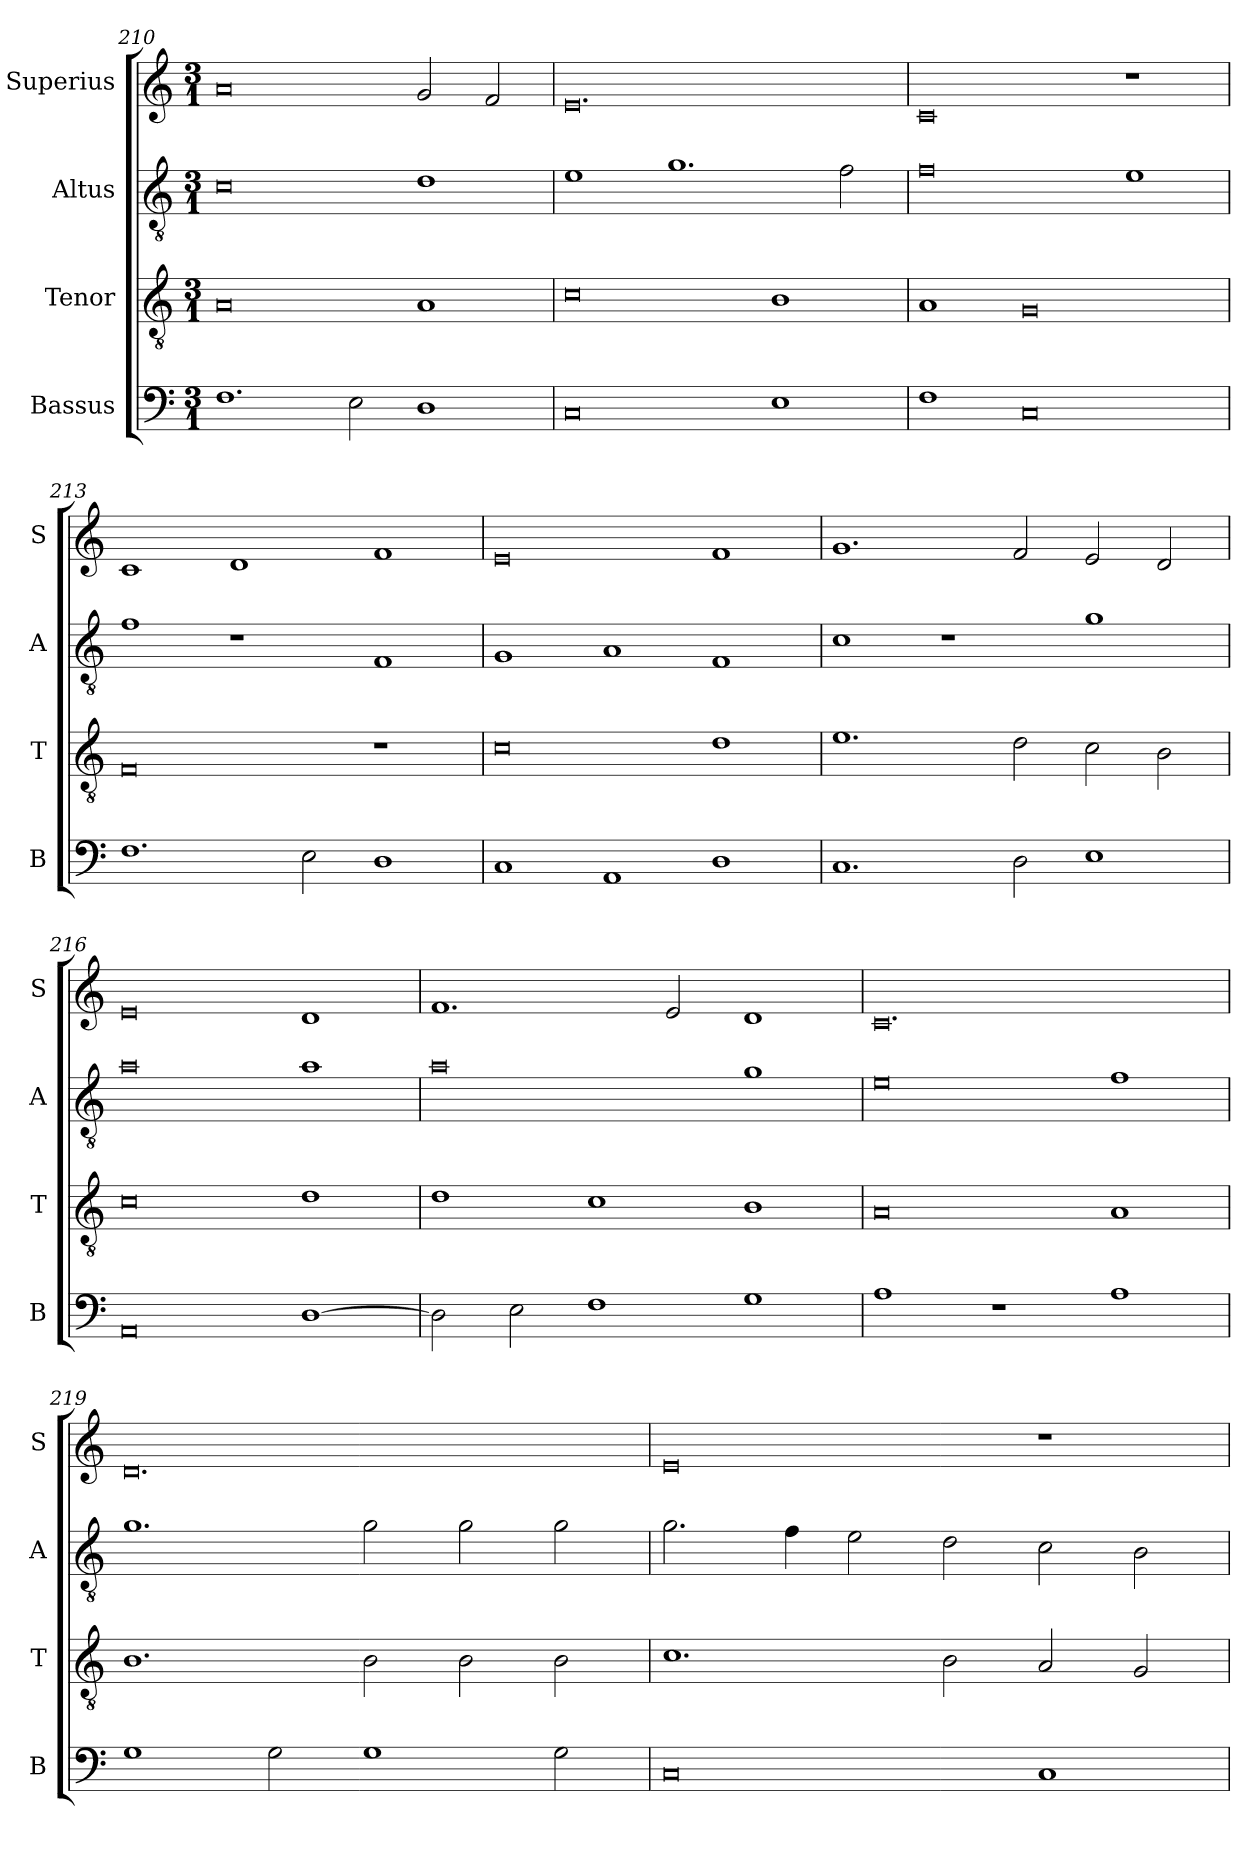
**kern	**kern	**kern	**kern
*part4	*part3	*part2	*part1
*staff4	*staff3	*staff2	*staff1
*I"Bassus	*I"Tenor	*I"Altus	*I"Superius
*I'B	*I'T	*I'A	*I'S
*clefF4	*clefGv2	*clefGv2	*clefG2
*k[]	*k[]	*k[]	*k[]
*M3/1	*M3/1	*M3/1	*M3/1
=210	=210	=210	=210
1.F	0A	0c	0a
2E\	.	.	.
1D	1A	1d	2g/
.	.	.	2f/
=211	=211	=211	=211
0C	0c	1e	0.e
.	.	1.g	.
1E	1B	.	.
.	.	2f\	.
=212	=212	=212	=212
1F	1A	0f	0c
0C	0G	.	.
.	.	1e	1r
=213	=213	=213	=213
1.F	0F	1f	1c
.	.	1r	1d
2E\	.	.	.
1D	1r	1F	1f
=214	=214	=214	=214
1C	0c	1G	0e
1AA	.	1A	.
1D	1d	1F	1f
=215	=215	=215	=215
1.C	1.e	1c	1.g
.	.	1r	.
2D\	2d\	.	2f/
1E	2c\	1g	2e/
.	2B\	.	2d/
=216	=216	=216	=216
0AA	0c	0a	0e
[1D	1d	1a	1d
=217	=217	=217	=217
2D\]	1d	0a	1.f
2E\	.	.	.
1F	1c	.	.
.	.	.	2e/
1G	1B	1g	1d
=218	=218	=218	=218
1A	0A	0e	0.c
1r	.	.	.
1A	1A	1f	.
=219	=219	=219	=219
1G	1.B	1.g	0.d
2G\	.	.	.
1G	2B\	2g\	.
.	2B\	2g\	.
2G\	2B\	2g\	.
=220	=220	=220	=220
0C	1.c	2.g\	0e
.	.	4f\	.
.	.	2e\	.
.	2B\	2d\	.
1C	2A/	2c\	1r
.	2G/	2B\	.
=	=	=	=
*-	*-	*-	*-
